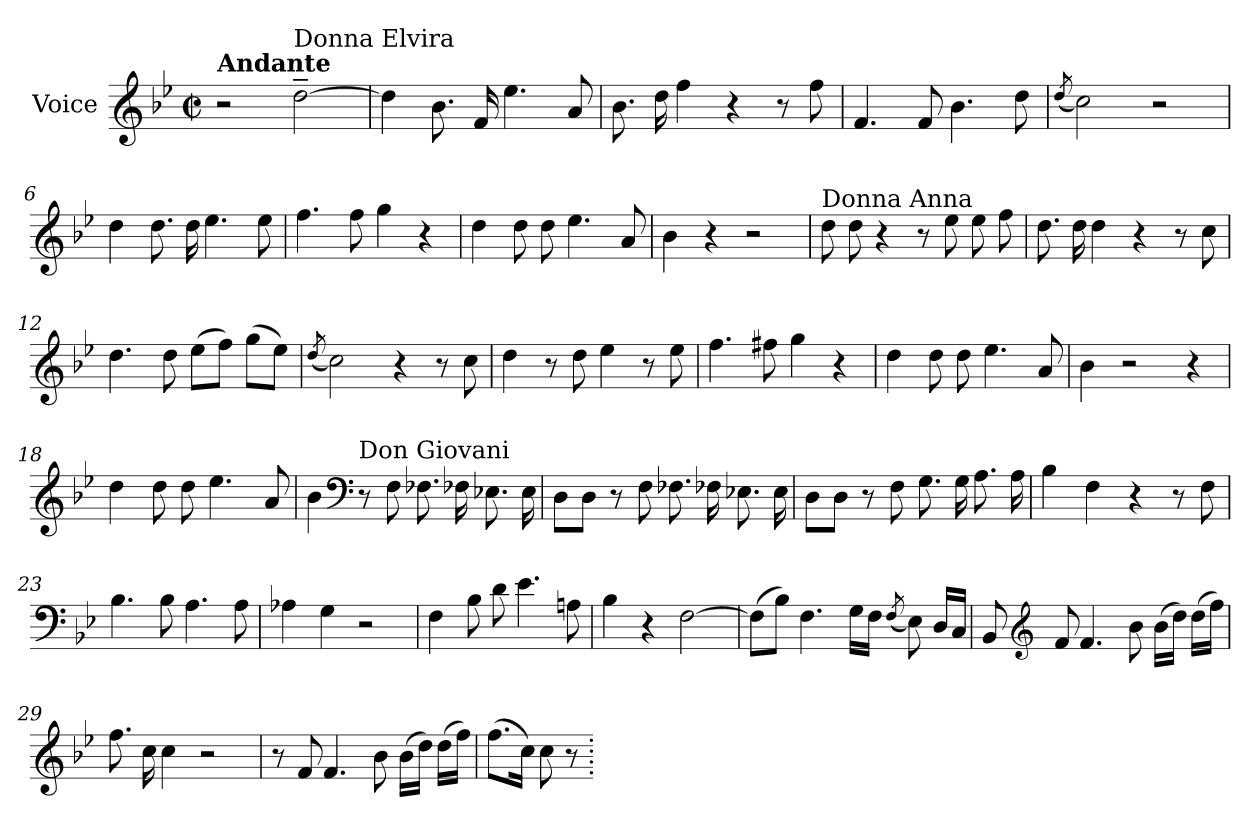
**kern
*part1
*staff1
*I"Voice
*I'V
*clefG2
*k[b-e-]
*M2/2
*met(c|)
=1
!LO:TX:a:B:t=Andante
2r
!LO:TX:a:t=Donna Elvira
[2dd~\
=2
4dd\]
8.b-\
16f/
4.ee-\
8a/
=3
8.b-\
16dd\
4ff\
4r
8r
8ff\
=4
4.f/
8f/
4.b-\
8dd\
=5
(<8qdd/
2cc\)
2r
!!LO:LB:g=z
=6
4dd\
8.dd\
16dd\
4.ee-\
8ee-\
=7
4.ff\
8ff\
4gg\
4r
=8
4dd\
8dd\
8dd\
4.ee-\
8a/
=9
4b-\
4r
2r
=10
!LO:TX:a:t=Donna Anna
8dd\
8dd\
4r
8r
8ee-\
8ee-\
8ff\
!!LO:LB:g=z
=11
8.dd\
16dd\
4dd\
4r
8r
8cc\
=12
4.dd\
8dd\
(>8ee-\L
8ff\J)
(>8gg\L
8ee-\J)
=13
(<8qdd/
2cc\)
4r
8r
8cc\
=14
4dd\
8r
8dd\
4ee-\
8r
8ee-\
=15
4.ff\
8ff#X\
4gg\
4r
=16
4dd\
8dd\
8dd\
4.ee-\
8a/
=17
4b-\
2r
4r
=18
4dd\
8dd\
8dd\
4.ee-\
8a/
!!LO:LB:g=z
=19
4b-\
*clefF4
!LO:TX:a:t=Don Giovani
8r
8F\
8.F-Xi\
16F-Xi\
8.E-X\
16E-\
=20
8D\L
8D\J
8r
8F\
8.F-Xi\
16F-Xi\
8.E-X\
16E-\
=21
8D\L
8D\J
8r
8F\
8.G\
16G\
8.A\
16A\
=22
4B-\
4F\
4r
8r
8F\
=23
4.B-\
8B-\
4.A\
8A\
=24
4A-X\
4G\
2r
=25
4F\
8B-\
8d\
4.e-\
8An\
=26
4B-\
4r
[2F\
!!LO:LB:g=z
=27
(>8F\L]
8B-\J)
4.F\
16G\LL
16F\JJ
(<8qF/
8E-\)
16D/LL
16C/JJ
=28
8BB-/
*clefG2
16ryy
8f/
4.f/
8b-\
(>16b-\LL
16dd\JJ)
(>16dd\LL
16ff\JJ)
=29
8.ff\
16cc\
4cc\
2r
=30
8r
8f/
4.f/
8b-\
(>16b-\LL
16dd\JJ)
(>16dd\LL
16ff\JJ)
=31
(>8.ff\L
16cc\Jk)
8cc\
8r
=.
*-
